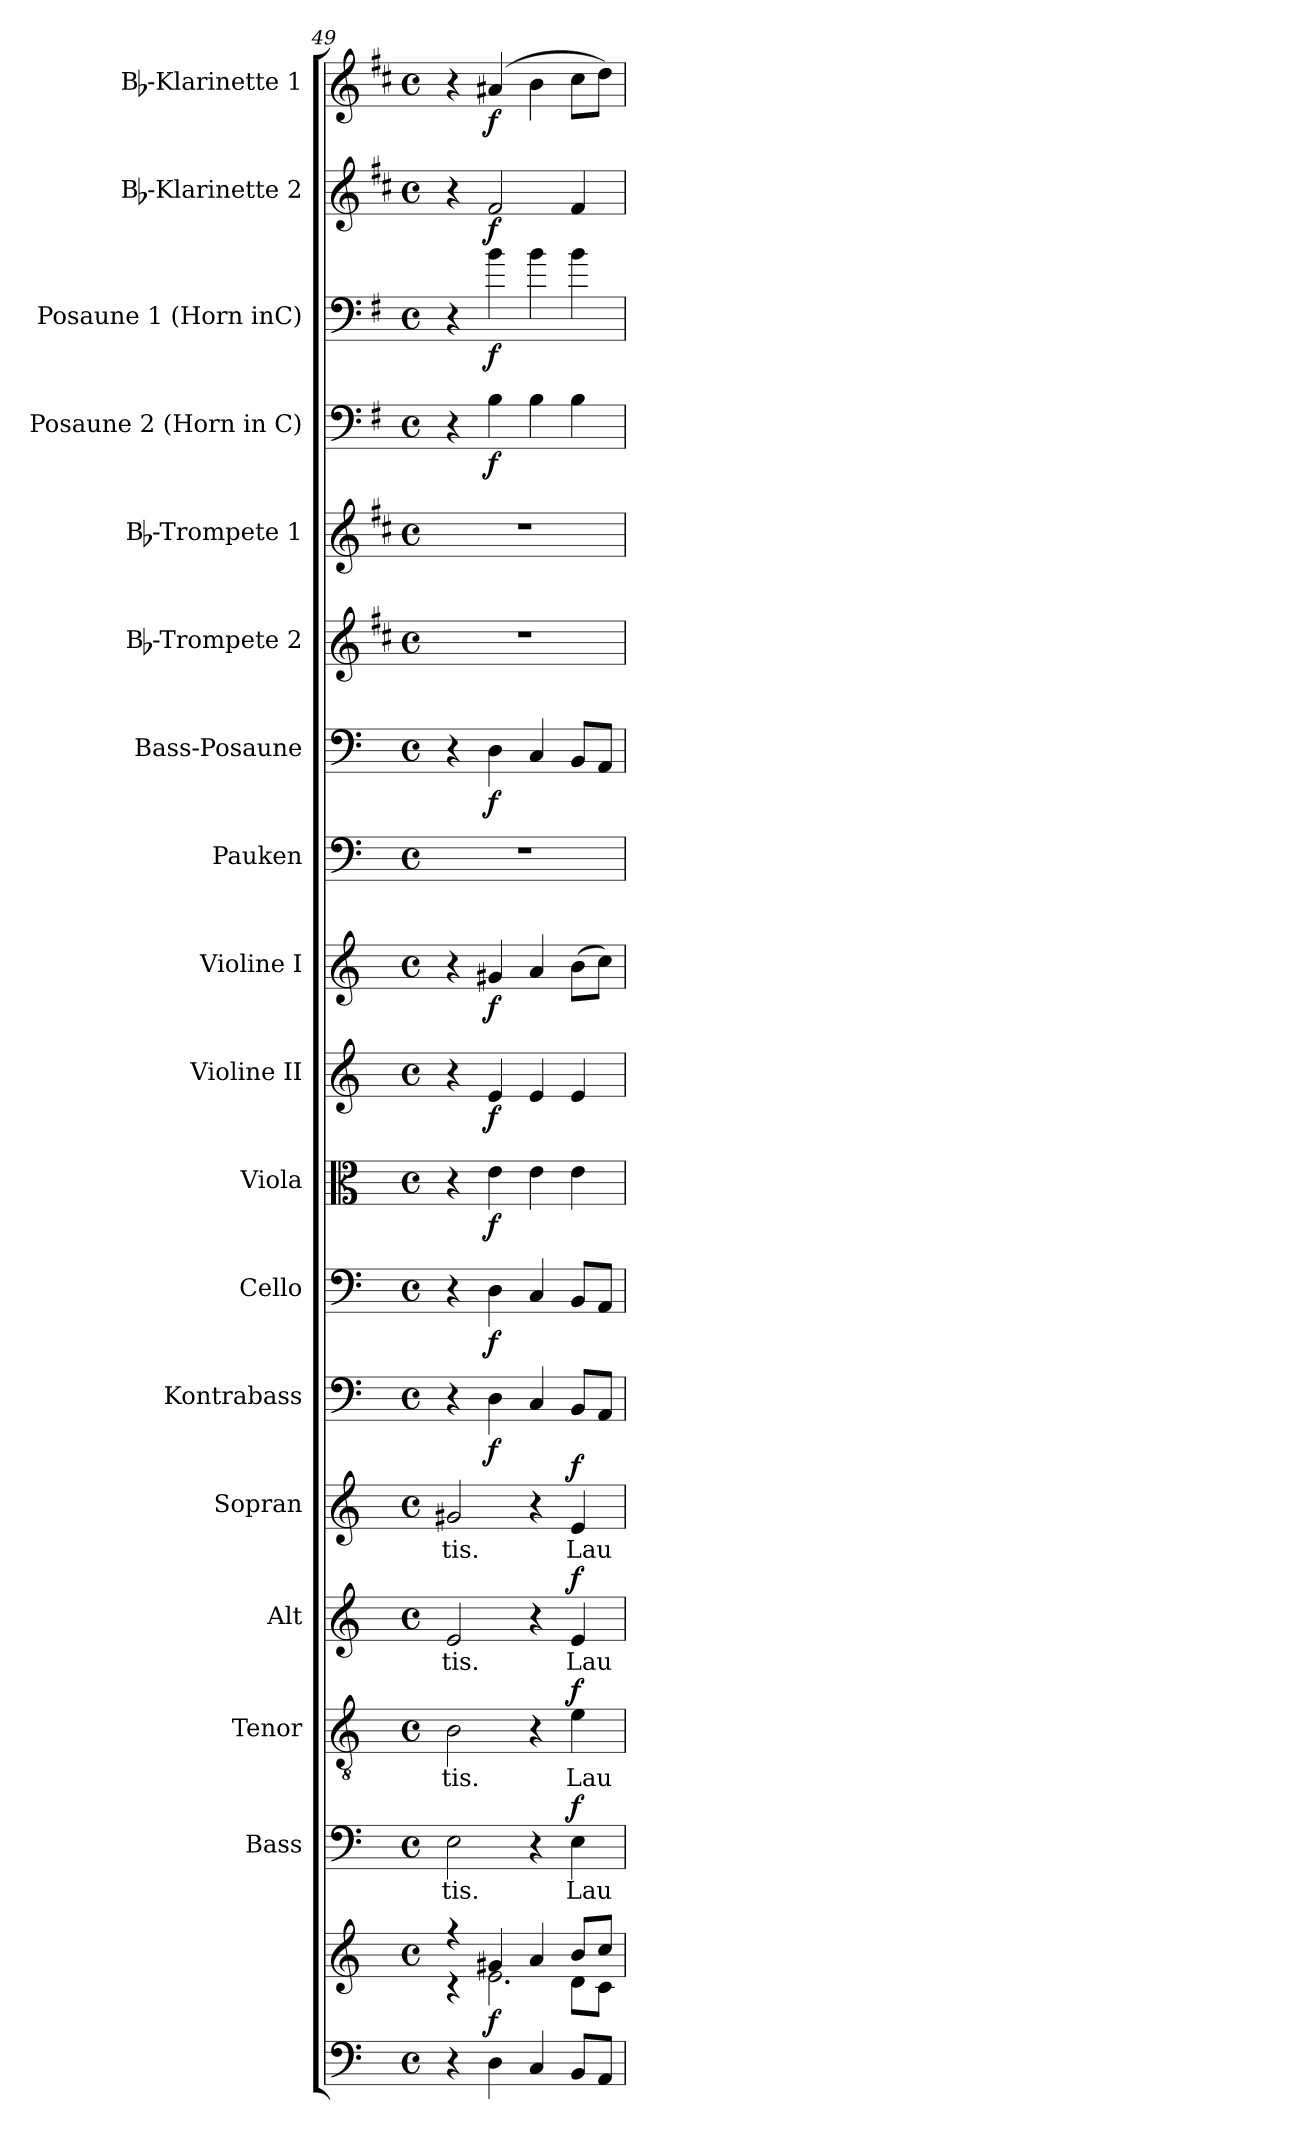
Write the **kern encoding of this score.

**kern	**kern	**dynam	**kern	**text	**dynam	**kern	**text	**dynam	**kern	**text	**dynam	**kern	**text	**dynam	**kern	**dynam	**kern	**dynam	**kern	**dynam	**kern	**dynam	**kern	**dynam	**kern	**kern	**dynam	**kern	**kern	**kern	**dynam	**kern	**dynam	**kern	**dynam	**kern	**dynam
*part18	*part18	*part18	*part17	*part17	*part17	*part16	*part16	*part16	*part15	*part15	*part15	*part14	*part14	*part14	*part13	*part13	*part12	*part12	*part11	*part11	*part10	*part10	*part9	*part9	*part8	*part7	*part7	*part6	*part5	*part4	*part4	*part3	*part3	*part2	*part2	*part1	*part1
*staff19	*staff18	*staff18/19	*staff17	*staff17	*staff17	*staff16	*staff16	*staff16	*staff15	*staff15	*staff15	*staff14	*staff14	*staff14	*staff13	*staff13	*staff12	*staff12	*staff11	*staff11	*staff10	*staff10	*staff9	*staff9	*staff8	*staff7	*staff7	*staff6	*staff5	*staff4	*staff4	*staff3	*staff3	*staff2	*staff2	*staff1	*staff1
*	*	*	*I"Bass	*	*	*I"Tenor	*	*	*I"Alt	*	*	*I"Sopran	*	*	*I"Kontrabass	*	*I"Cello	*	*I"Viola	*	*I"Violine II	*	*I"Violine I	*	*I"Pauken	*I"Bass-Posaune	*	*I"Bb-Trompete 2	*I"Bb-Trompete 1	*I"Posaune 2 (Horn in C)	*	*I"Posaune 1 (Horn inC)	*	*I"Bb-Klarinette 2	*	*I"Bb-Klarinette 1	*
*	*	*	*I'B.	*	*	*I'T.	*	*	*I'A.	*	*	*I'S.	*	*	*I'Kb.	*	*	*	*I'Vla.	*	*I'Vl. II	*	*I'Vl. I	*	*I'Pk.	*I'B-Pos.	*	*I'Bb Trp. 2	*I'Bb Trp. 1	*I'Pos. 2	*	*I'Pos. 1	*	*I'Bb Kl. 2	*	*I'Bb Kl. 1	*
*clefF4	*clefG2	*	*clefF4	*	*	*clefGv2	*	*	*clefG2	*	*	*clefG2	*	*	*clefF4	*	*clefF4	*	*clefC3	*	*clefG2	*	*clefG2	*	*clefF4	*clefF4	*	*clefG2	*clefG2	*clefF4	*	*clefF4	*	*clefG2	*	*clefG2	*
*	*	*	*	*	*	*	*	*	*	*	*	*	*	*	*ITrd7c12	*	*	*	*	*	*	*	*	*	*	*	*	*ITrd1c2	*ITrd1c2	*ITrd4c7	*	*ITrd4c7	*	*ITrd1c2	*	*ITrd1c2	*
*k[]	*k[]	*	*k[]	*	*	*k[]	*	*	*k[]	*	*	*k[]	*	*	*k[]	*	*k[]	*	*k[]	*	*k[]	*	*k[]	*	*k[]	*k[]	*	*k[]	*k[]	*k[]	*	*k[]	*	*k[]	*	*k[]	*
*C:	*C:	*	*C:	*	*	*C:	*	*	*C:	*	*	*C:	*	*	*C:	*	*C:	*	*C:	*	*C:	*	*C:	*	*C:	*C:	*	*C:	*C:	*C:	*	*C:	*	*C:	*	*C:	*
*M4/4	*M4/4	*	*M4/4	*	*	*M4/4	*	*	*M4/4	*	*	*M4/4	*	*	*M4/4	*	*M4/4	*	*M4/4	*	*M4/4	*	*M4/4	*	*M4/4	*M4/4	*	*M4/4	*M4/4	*M4/4	*	*M4/4	*	*M4/4	*	*M4/4	*
*met(c)	*met(c)	*	*met(c)	*	*	*met(c)	*	*	*met(c)	*	*	*met(c)	*	*	*met(c)	*	*met(c)	*	*met(c)	*	*met(c)	*	*met(c)	*	*met(c)	*met(c)	*	*met(c)	*met(c)	*met(c)	*	*met(c)	*	*met(c)	*	*met(c)	*
=49	=49	=49	=49	=49	=49	=49	=49	=49	=49	=49	=49	=49	=49	=49	=49	=49	=49	=49	=49	=49	=49	=49	=49	=49	=49	=49	=49	=49	=49	=49	=49	=49	=49	=49	=49	=49	=49
*	*^	*	*	*	*	*	*	*	*	*	*	*	*	*	*	*	*	*	*	*	*	*	*	*	*	*	*	*	*	*	*	*	*	*	*	*	*
*	*	*^	*	*	*	*	*	*	*	*	*	*	*	*	*	*	*	*	*	*	*	*	*	*	*	*	*	*	*	*	*	*	*	*	*	*	*	*
!	!	!	!	!	!	!LO:LY:b	!	!	!LO:LY:b	!	!	!LO:LY:b	!	!	!LO:LY:b	!	!	!	!	!	!	!	!	!	!	!	!	!	!	!	!	!	!	!	!	!	!	!	!
4r	4r	4r	2.ryy	.	2E\	-tis.	.	2B\	-tis.	.	2e/	-tis.	.	2g#X/	-tis.	.	4r	.	4r	.	4r	.	4r	.	4r	.	1r	4r	.	1r	1r	4r	.	4r	.	4r	.	4r	.
!	!	!	!	!LO:DY:b	!	!	!	!	!	!	!	!	!	!	!	!	!	!LO:DY:b	!	!LO:DY:b	!	!LO:DY:b	!	!LO:DY:b	!	!LO:DY:b	!	!	!LO:DY:b	!	!	!	!LO:DY:b	!	!LO:DY:b	!	!LO:DY:b	!	!LO:DY:b
4D\	4g#X/	2.e\	.	f	.	.	.	.	.	.	.	.	.	.	.	.	4DD\	f	4D\	f	4e\	f	4e/	f	4g#X/	f	.	4D\	f	.	.	4E\	f	4e\	f	2e/	f	(4g#X/	f
4C/	4a/	.	.	.	4r	.	.	4r	.	.	4r	.	.	4r	.	.	4CC/	.	4C/	.	4e\	.	4e/	.	4a/	.	.	4C/	.	.	.	4E\	.	4e\	.	.	.	4a\	.
!	!	!	!	!	!	!LO:LY:b	!LO:DY:a	!	!LO:LY:b	!LO:DY:a	!	!LO:LY:b	!LO:DY:a	!	!LO:LY:b	!LO:DY:a	!	!	!	!	!	!	!	!	!	!	!	!	!	!	!	!	!	!	!	!	!	!	!
8BB/L	8b/L	.	8d\L	.	4E\	Lau-	f	4e\	Lau-	f	4e/	Lau-	f	4e/	Lau-	f	8BBB/L	.	8BB/L	.	4e\	.	4e/	.	(>8b\L	.	.	8BB/L	.	.	.	4E\	.	4e\	.	4e/	.	8b\L	.
8AA/J	8cc/J	.	8c\J	.	.	.	.	.	.	.	.	.	.	.	.	.	8AAA/J	.	8AA/J	.	.	.	.	.	8cc\J)	.	.	8AA/J	.	.	.	.	.	.	.	.	.	8cc\J)	.
*	*v	*v	*v	*	*	*	*	*	*	*	*	*	*	*	*	*	*	*	*	*	*	*	*	*	*	*	*	*	*	*	*	*	*	*	*	*	*	*	*
=	=	=	=	=	=	=	=	=	=	=	=	=	=	=	=	=	=	=	=	=	=	=	=	=	=	=	=	=	=	=	=	=	=	=	=	=	=
*-	*-	*-	*-	*-	*-	*-	*-	*-	*-	*-	*-	*-	*-	*-	*-	*-	*-	*-	*-	*-	*-	*-	*-	*-	*-	*-	*-	*-	*-	*-	*-	*-	*-	*-	*-	*-	*-
